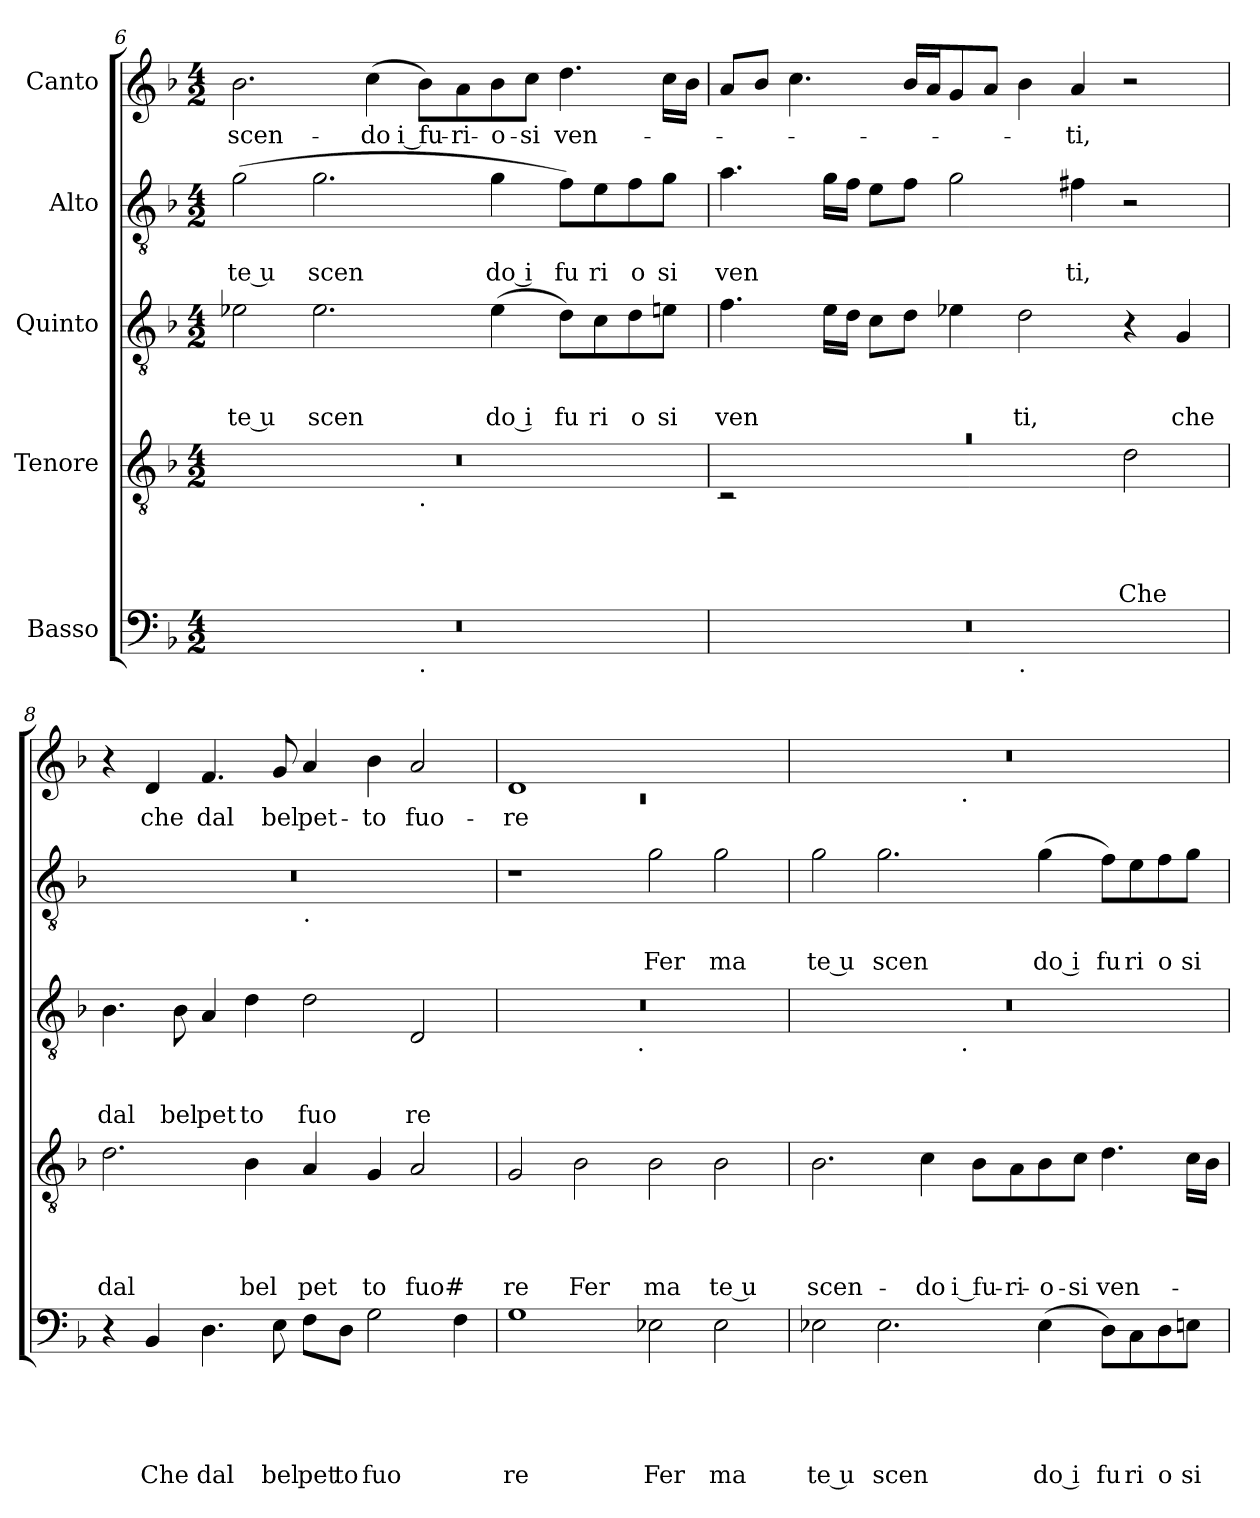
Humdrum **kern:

**kern	**text	**text	**text	**text	**text	**kern	**text	**text	**text	**text	**kern	**text	**text	**text	**kern	**text	**text	**kern	**text
*part5	*part5	*part5	*part5	*part5	*part5	*part4	*part4	*part4	*part4	*part4	*part3	*part3	*part3	*part3	*part2	*part2	*part2	*part1	*part1
*staff5	*staff5	*staff5	*staff5	*staff5	*staff5	*staff4	*staff4	*staff4	*staff4	*staff4	*staff3	*staff3	*staff3	*staff3	*staff2	*staff2	*staff2	*staff1	*staff1
*I"Basso	*	*	*	*	*	*I"Tenore	*	*	*	*	*I"Quinto	*	*	*	*I"Alto	*	*	*I"Canto	*
*clefF4	*	*	*	*	*	*clefGv2	*	*	*	*	*clefGv2	*	*	*	*clefGv2	*	*	*clefG2	*
*ITrd-3c-5	*	*	*	*	*	*	*	*	*	*	*ITrd-3c-5	*	*	*	*ITrd-3c-5	*	*	*ITrd-3c-5	*
*k[b-e-]	*	*	*	*	*	*k[b-]	*	*	*	*	*k[b-e-]	*	*	*	*k[b-e-]	*	*	*k[b-e-]	*
*B-:	*	*	*	*	*	*F:	*	*	*	*	*B-:	*	*	*	*B-:	*	*	*B-:	*
*M4/2	*	*	*	*	*	*M4/2	*	*	*	*	*M4/2	*	*	*	*M4/2	*	*	*M4/2	*
=6	=6	=6	=6	=6	=6	=6	=6	=6	=6	=6	=6	=6	=6	=6	=6	=6	=6	=6	=6
!	!	!	!	!	!	!	!	!	!	!	!	!	!	!LO:LY:b:rj	!	!	!LO:LY:b:rj	!	!LO:LY:b
*^	*	*	*	*	*	*^	*	*	*	*	*	*	*	*	*	*	*	*	*
0r	1ryy	.	.	.	.	.	0r	1ryy	.	.	.	.	(2a-\	.	.	te u	(<2cc\	.	te u	2.ee-\	-scen-
!	!	!	!	!	!	!	!	!	!	!	!	!	!	!	!	!LO:LY:b	!	!	!LO:LY:b	!	!
.	.	.	.	.	.	.	.	.	.	.	.	.	2.a-\	.	.	scen	2.cc\	.	scen	.	.
!	!	!	!	!	!	!	!	!	!	!	!	!	!	!	!	!	!	!	!	!	!LO:LY:b:rj
.	.	.	.	.	.	.	.	.	.	.	.	.	.	.	.	.	.	.	.	(<4ff\	-do
!	!	!	!	!	!	!	!	!LO:TX:b:t=.	!	!	!	!	!	!	!	!	!	!	!	!	!
!	!LO:TX:b:t=.	!	!	!	!	!	!	!	!	!	!	!	!	!	!	!	!	!	!	!	!
!	!	!	!	!	!	!	!	!	!	!	!	!	!	!	!	!	!	!	!	!	!LO:LY:b:rj
.	1ryy	.	.	.	.	.	.	1ryy	.	.	.	.	.	.	.	.	.	.	.	8ee-\L)	i fu-
!	!	!	!	!	!	!	!	!	!	!	!	!	!	!	!	!	!	!	!	!	!LO:LY:b
.	.	.	.	.	.	.	.	.	.	.	.	.	.	.	.	.	.	.	.	8dd\	-ri-
!	!	!	!	!	!	!	!	!	!	!	!	!	!	!	!	!LO:LY:b:rj	!	!	!LO:LY:b:rj	!	!LO:LY:b
.	.	.	.	.	.	.	.	.	.	.	.	.	(<4a-\	.	.	do i	4cc\	.	do i	8ee-\	-o-
!	!	!	!	!	!	!	!	!	!	!	!	!	!	!	!	!	!	!	!	!	!LO:LY:b
.	.	.	.	.	.	.	.	.	.	.	.	.	.	.	.	.	.	.	.	8ff\J	-si
!	!	!	!	!	!	!	!	!	!	!	!	!	!	!	!	!LO:LY:b	!	!	!LO:LY:b	!	!LO:LY:b
.	.	.	.	.	.	.	.	.	.	.	.	.	8g\L)	.	.	fu	8b-\L)	.	fu	4.gg\	ven-
!	!	!	!	!	!	!	!	!	!	!	!	!	!	!	!	!LO:LY:b	!	!	!LO:LY:b	!	!
.	.	.	.	.	.	.	.	.	.	.	.	.	8f\	.	.	ri	8a\	.	ri	.	.
!	!	!	!	!	!	!	!	!	!	!	!	!	!	!	!	!LO:LY:b	!	!	!LO:LY:b	!	!
.	.	.	.	.	.	.	.	.	.	.	.	.	8g\	.	.	o	8b-\	.	o	.	.
!	!	!	!	!	!	!	!	!	!	!	!	!	!	!	!	!LO:LY:b	!	!	!LO:LY:b	!	!
.	.	.	.	.	.	.	.	.	.	.	.	.	8a\J	.	.	si	8cc\J	.	si	16ff\LL	.
.	.	.	.	.	.	.	.	.	.	.	.	.	.	.	.	.	.	.	.	16ee-\JJ	.
=7	=7	=7	=7	=7	=7	=7	=7	=7	=7	=7	=7	=7	=7	=7	=7	=7	=7	=7	=7	=7	=7
!	!	!	!	!	!	!	!LO:N:vis=1	!	!	!	!	!	!	!	!	!LO:LY:b	!	!	!LO:LY:b	!	!
0r	1ryy	.	.	.	.	.	0ra	2rC	.	.	.	.	4.b-\	.	.	ven	4.dd\	.	ven	8dd/L	.
.	.	.	.	.	.	.	.	.	.	.	.	.	.	.	.	.	.	.	.	8ee-/J	.
.	.	.	.	.	.	.	.	.	.	.	.	.	.	.	.	.	.	.	.	4.ff\	.
.	.	.	.	.	.	.	.	.	.	.	.	.	16a\LL	.	.	.	16cc\LL	.	.	.	.
.	.	.	.	.	.	.	.	.	.	.	.	.	16g\JJ	.	.	.	16b-\JJ	.	.	.	.
.	.	.	.	.	.	.	.	1ryy	.	.	.	.	8f\L	.	.	.	8a\L	.	.	.	.
.	.	.	.	.	.	.	.	.	.	.	.	.	8g\J	.	.	.	8b-\J	.	.	16ee-/LL	.
.	.	.	.	.	.	.	.	.	.	.	.	.	.	.	.	.	.	.	.	16dd/J	.
.	.	.	.	.	.	.	.	.	.	.	.	.	4a-\	.	.	.	2cc\	.	.	8cc/	.
.	.	.	.	.	.	.	.	.	.	.	.	.	.	.	.	.	.	.	.	8dd/J	.
!	!LO:TX:b:t=.	!	!	!	!	!	!	!	!	!	!	!	!	!	!	!	!	!	!	!	!
!	!	!	!	!	!	!	!	!	!	!	!	!	!	!	!	!LO:LY:b	!	!	!	!	!
.	1ryy	.	.	.	.	.	.	.	.	.	.	.	2g\	.	.	ti,	.	.	.	4ee-\	.
!	!	!	!	!	!	!	!	!	!	!	!	!	!	!	!	!	!	!	!LO:LY:b	!	!LO:LY:b
.	.	.	.	.	.	.	.	.	.	.	.	.	.	.	.	.	4bn\	.	ti,	4dd/	-ti,
!	!	!	!	!	!	!	!	!	!	!	!	!LO:LY:b	!	!	!	!	!	!	!	!	!
.	.	.	.	.	.	.	.	2d\	.	.	.	Che	4r	.	.	.	2r	.	.	2r	.
!	!	!	!	!	!	!	!	!	!	!	!	!	!	!	!	!LO:LY:b	!	!	!	!	!
.	.	.	.	.	.	.	.	.	.	.	.	.	4c/	.	.	che	.	.	.	.	.
*	*	*	*	*	*	*	*v	*v	*	*	*	*	*	*	*	*	*	*	*	*	*
=8	=8	=8	=8	=8	=8	=8	=8	=8	=8	=8	=8	=8	=8	=8	=8	=8	=8	=8	=8	=8
!	!	!	!	!	!	!	!	!	!	!	!LO:LY:b	!	!	!	!LO:LY:b	!	!	!	!	!
*v	*v	*	*	*	*	*	*	*	*	*	*	*	*	*	*	*^	*	*	*	*
4r	.	.	.	.	.	2.d\	.	.	.	dal	4.e-\	.	.	dal	0r	1ryy	.	.	4r	.
!	!	!	!	!	!LO:LY:b	!	!	!	!	!	!	!	!	!	!	!	!	!	!	!LO:LY:b
4E-/	.	.	.	.	Che	.	.	.	.	.	.	.	.	.	.	.	.	.	4g/	che
!	!	!	!	!	!	!	!	!	!	!	!	!	!	!LO:LY:b	!	!	!	!	!	!
.	.	.	.	.	.	.	.	.	.	.	8e-\	.	.	bel	.	.	.	.	.	.
!	!	!	!	!	!LO:LY:b	!	!	!	!	!	!	!	!	!LO:LY:b	!	!	!	!	!	!LO:LY:b
4.G\	.	.	.	.	dal	.	.	.	.	.	4d/	.	.	pet	.	.	.	.	4.b-/	dal
!	!	!	!	!	!	!	!	!	!	!LO:LY:b	!	!	!	!LO:LY:b	!	!	!	!	!	!
.	.	.	.	.	.	4B-\	.	.	.	bel	4g\	.	.	to	.	.	.	.	.	.
!	!	!	!	!	!LO:LY:b	!	!	!	!	!	!	!	!	!	!	!	!	!	!	!LO:LY:b
8A\	.	.	.	.	bel	.	.	.	.	.	.	.	.	.	.	.	.	.	8cc/	bel
!	!	!	!	!	!	!	!	!	!	!	!	!	!	!	!	!LO:TX:b:t=.	!	!	!	!
!	!	!	!	!	!LO:LY:b	!	!	!	!	!LO:LY:b	!	!	!	!LO:LY:b	!	!	!	!	!	!LO:LY:b
8B-\L	.	.	.	.	pet	4A/	.	.	.	pet	2g\	.	.	fuo	.	1ryy	.	.	4dd/	pet-
!	!	!	!	!	!LO:LY:b	!	!	!	!	!	!	!	!	!	!	!	!	!	!	!
8G\J	.	.	.	.	to	.	.	.	.	.	.	.	.	.	.	.	.	.	.	.
!	!	!	!	!	!LO:LY:b	!	!	!	!	!LO:LY:b	!	!	!	!	!	!	!	!	!	!LO:LY:b
2c\	.	.	.	.	fuo	4G/	.	.	.	to	.	.	.	.	.	.	.	.	4ee-\	-to
!	!	!	!	!	!	!	!	!	!	!LO:LY:b	!	!	!	!LO:LY:b	!	!	!	!	!	!LO:LY:b
.	.	.	.	.	.	2A/	.	.	.	fuo#	2G/	.	.	re	.	.	.	.	2dd/	fuo-
4B-\	.	.	.	.	.	.	.	.	.	.	.	.	.	.	.	.	.	.	.	.
=9	=9	=9	=9	=9	=9	=9	=9	=9	=9	=9	=9	=9	=9	=9	=9	=9	=9	=9	=9	=9
*	*	*	*	*	*	*	*	*	*	*	*	*	*	*	*	*	*	*	*^	*
!	!	!	!	!	!LO:LY:b	!	!	!	!	!LO:LY:b	!	!	!	!	!	!	!	!	!	!LO:N:vis=1	!LO:LY:b
*	*	*	*	*	*	*	*	*	*	*	*^	*	*	*	*v	*v	*	*	*	*	*
1c	.	.	.	.	re	2G/	.	.	.	re	0r	2ryy	.	.	.	1r	.	.	1g	0rc	-re
!	!	!	!	!	!	!	!	!	!	!LO:LY:b	!	!	!	!	!	!	!	!	!	!	!
.	.	.	.	.	.	2B-\	.	.	.	Fer	.	4...ryy	.	.	.	.	.	.	.	.	.
!	!	!	!	!	!	!	!	!	!	!	!	!LO:TX:b:t=.	!	!	!	!	!	!	!	!	!
.	.	.	.	.	.	.	.	.	.	.	.	1ryy	.	.	.	.	.	.	.	.	.
!	!	!	!	!	!LO:LY:b	!	!	!	!	!LO:LY:b	!	!	!	!	!	!	!	!LO:LY:b	!	!	!
2A-X\	.	.	.	.	Fer	2B-\	.	.	.	ma	.	.	.	.	.	2cc\	.	Fer	1ryy	.	.
!	!	!	!	!	!LO:LY:b	!	!	!	!	!LO:LY:b:rj	!	!	!	!	!	!	!	!LO:LY:b	!	!	!
2A-\	.	.	.	.	ma	2B-\	.	.	.	te u	.	.	.	.	.	2cc\	.	ma	.	.	.
.	.	.	.	.	.	.	.	.	.	.	.	32ryy	.	.	.	.	.	.	.	.	.
!!LO:LB:g=z	!!
=10	=10	=10	=10	=10	=10	=10	=10	=10	=10	=10	=10	=10	=10	=10	=10	=10	=10	=10	=10	=10	=10
!	!	!	!	!	!LO:LY:b:rj	!	!	!	!	!LO:LY:b	!	!	!	!	!	!	!	!LO:LY:b:rj	!	!	!
2A-X\	.	.	.	.	te u	2.B-\	.	.	.	scen-	0r	2ryy	.	.	.	2cc\	.	te u	0r	2ryy	.
!	!	!	!	!	!LO:LY:b	!	!	!	!	!	!	!	!	!	!	!	!	!LO:LY:b	!	!	!
2.A-\	.	.	.	.	scen	.	.	.	.	.	.	4...ryy	.	.	.	2.cc\	.	scen	.	4...ryy	.
!	!	!	!	!	!	!	!	!	!	!LO:LY:b:rj	!	!	!	!	!	!	!	!	!	!	!
.	.	.	.	.	.	4c\	.	.	.	-do	.	.	.	.	.	.	.	.	.	.	.
!	!	!	!	!	!	!	!	!	!	!	!	!	!	!	!	!	!	!	!	!LO:TX:b:t=.	!
!	!	!	!	!	!	!	!	!	!	!	!	!LO:TX:b:t=.	!	!	!	!	!	!	!	!	!
.	.	.	.	.	.	.	.	.	.	.	.	1ryy	.	.	.	.	.	.	.	1ryy	.
!	!	!	!	!	!	!	!	!	!	!LO:LY:b:rj	!	!	!	!	!	!	!	!	!	!	!
.	.	.	.	.	.	8B-\L	.	.	.	i fu-	.	.	.	.	.	.	.	.	.	.	.
!	!	!	!	!	!	!	!	!	!	!LO:LY:b	!	!	!	!	!	!	!	!	!	!	!
.	.	.	.	.	.	8A\	.	.	.	-ri-	.	.	.	.	.	.	.	.	.	.	.
!	!	!	!	!	!LO:LY:b:rj	!	!	!	!	!LO:LY:b	!	!	!	!	!	!	!	!LO:LY:b:rj	!	!	!
(<4A-\	.	.	.	.	do i	8B-\	.	.	.	-o-	.	.	.	.	.	(<4cc\	.	do i	.	.	.
!	!	!	!	!	!	!	!	!	!	!LO:LY:b	!	!	!	!	!	!	!	!	!	!	!
.	.	.	.	.	.	8c\J	.	.	.	-si	.	.	.	.	.	.	.	.	.	.	.
!	!	!	!	!	!LO:LY:b	!	!	!	!	!LO:LY:b	!	!	!	!	!	!	!	!LO:LY:b	!	!	!
8G\L)	.	.	.	.	fu	4.d\	.	.	.	ven-	.	.	.	.	.	8b-\L)	.	fu	.	.	.
!	!	!	!	!	!LO:LY:b	!	!	!	!	!	!	!	!	!	!	!	!	!LO:LY:b	!	!	!
8F\	.	.	.	.	ri	.	.	.	.	.	.	.	.	.	.	8a\	.	ri	.	.	.
!	!	!	!	!	!LO:LY:b	!	!	!	!	!	!	!	!	!	!	!	!	!LO:LY:b	!	!	!
8G\	.	.	.	.	o	.	.	.	.	.	.	.	.	.	.	8b-\	.	o	.	.	.
!	!	!	!	!	!LO:LY:b	!	!	!	!	!	!	!	!	!	!	!	!	!LO:LY:b	!	!	!
8An\J	.	.	.	.	si	16c\LL	.	.	.	.	.	.	.	.	.	8cc\J	.	si	.	.	.
.	.	.	.	.	.	16B-\JJ	.	.	.	.	.	.	.	.	.	.	.	.	.	.	.
.	.	.	.	.	.	.	.	.	.	.	.	32ryy	.	.	.	.	.	.	.	32ryy	.
*	*	*	*	*	*	*	*	*	*	*	*v	*v	*	*	*	*	*	*	*v	*v	*
=	=	=	=	=	=	=	=	=	=	=	=	=	=	=	=	=	=	=	=
*-	*-	*-	*-	*-	*-	*-	*-	*-	*-	*-	*-	*-	*-	*-	*-	*-	*-	*-	*-
